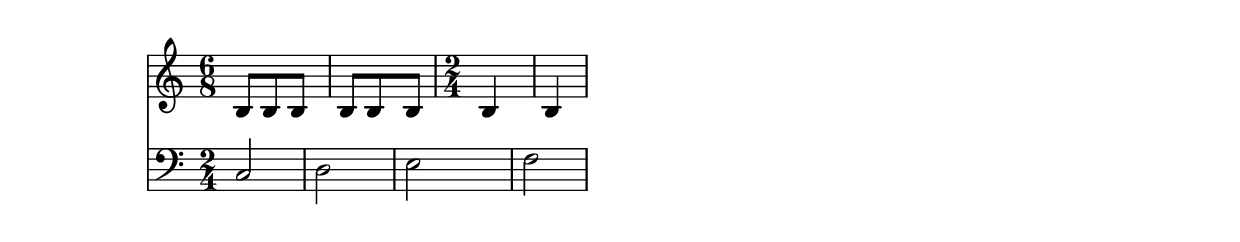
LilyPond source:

%% Do not edit this file; it is auto-generated from input/new
%% This file is in the public domain.
\version "2.11.55"
\header {
  texidoces = "
La propiedad @code{measureLength}, junto con
@code{measurePosition}, determina cuándo es necesario dibujar una
línea divisoria.  Sin embargo, al utilizar
@code{\scaleDurations}, el escalado proporcional de las
duraciones hace difícil introducir cambios de compás.  En este
caso se debe establecer manualmente el valor de
@code{measureLength} utilizando la función @code{ly:make-moment}.
El segundo argumento debe ser el mismo que el segundo argumento de
@code{\scaleDurations}.

"
  doctitlees = "Modificar el compás dentro de una sección polimétrica utilizando @code{\scaleDurations}"

  lsrtags = "rhythms,contexts-and-engravers"
  texidoc = "The @code{measureLength} property, together with
@code{measurePosition}, determines when a bar line is needed.  However,
when using @code{\\scaleDurations}, the scaling of durations makes it
difficult to change time signatures.  In this case, @code{measureLength}
should be set manually, using the @code{ly:make-moment} callback.  The
second argument must be the same as the second argument of
@code{\\scaleDurations}."
  doctitle = "Changing time signatures inside a polymetric section using @code{\\scaleDurations}"
} % begin verbatim

\layout {
  \context {
    \Score
    \remove "Timing_translator"
    \remove "Default_bar_line_engraver"
  }
  \context {
    \Staff
    \consists "Timing_translator"
    \consists "Default_bar_line_engraver"
  }
}

<<
  \new Staff {
    \scaleDurations #'(8 . 5) {
      \time 6/8
      \set Timing.measureLength = #(ly:make-moment 3 5)
      b8 b b b b b
      \time 2/4
      \set Timing.measureLength = #(ly:make-moment 2 5)
      b4 b
    }
  }
  \new Staff {
    \clef bass
    \time 2/4
    c2 d e f
  }
>>
